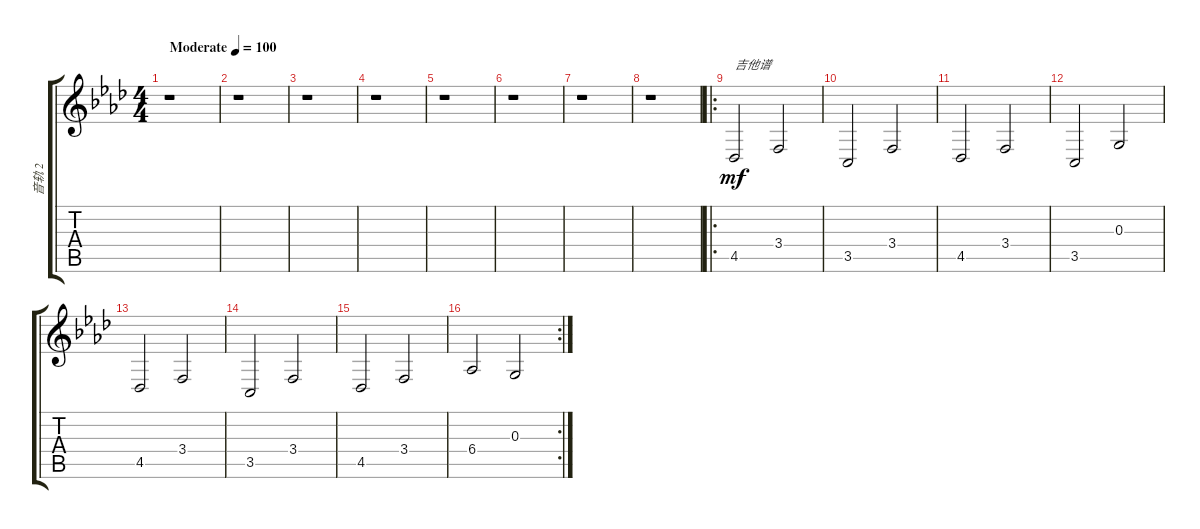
\track ("音轨 2" "音轨 2") {instrument brightacousticpiano}
\staff {score tabs}
\tuning (E4 B3 G3 D3 A2 E2) {hide}
\ts (4 4)
\tempo (100 "Moderate")
\clef g2
\ks ab
r.1{dy mf instrument brightacousticpiano} |
r.1 |
r.1 |
r.1 |
r.1 |
r.1 |
r.1 |
r.1 |
\ro
4.5.2{txt "吉他谱"} 3.4.2 |
3.5.2 3.4.2 |
4.5.2 3.4.2 |
3.5.2 0.3.2 |
4.5.2 3.4.2 |
3.5.2 3.4.2 |
4.5.2 3.4.2 |
\rc 2
6.4.2 0.3.2
